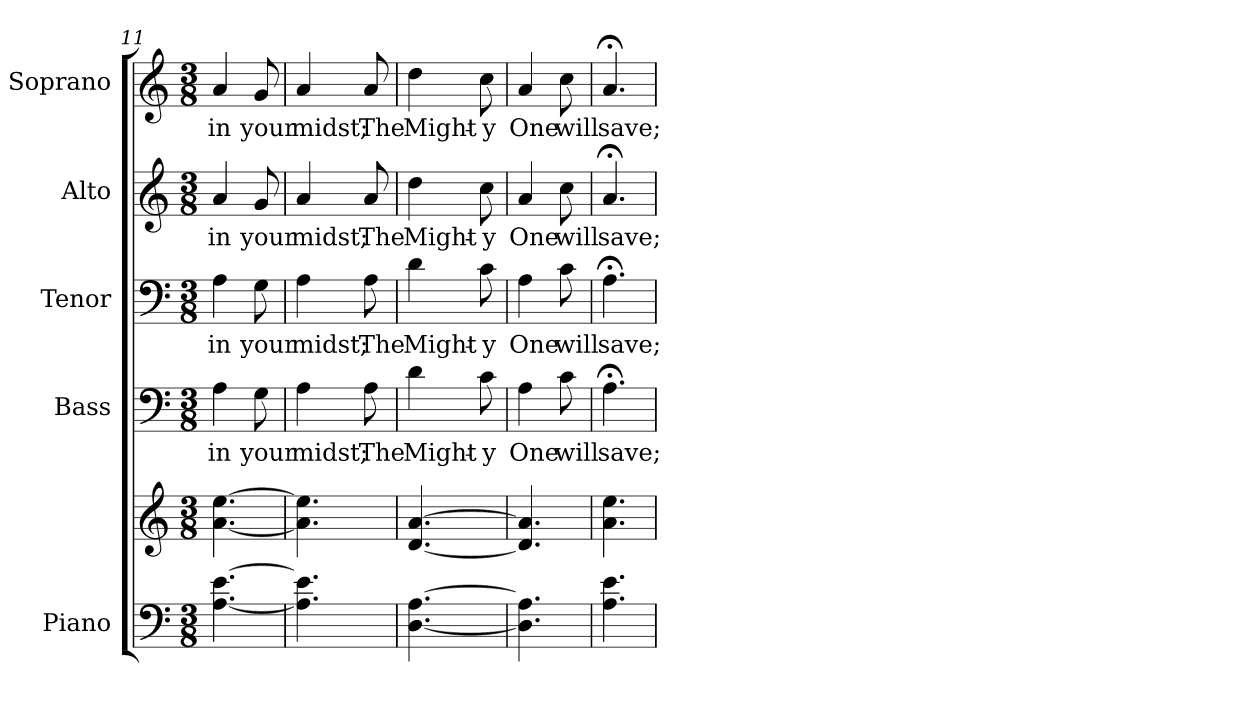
**kern	**kern	**kern	**text	**kern	**text	**kern	**text	**kern	**text
*part5	*part5	*part4	*part4	*part3	*part3	*part2	*part2	*part1	*part1
*staff6	*staff5	*staff4	*staff4	*staff3	*staff3	*staff2	*staff2	*staff1	*staff1
*I"Piano	*	*I"Bass	*	*I"Tenor	*	*I"Alto	*	*I"Soprano	*
*I'Pno.	*	*I'B.	*	*I'T.	*	*I'A.	*	*I'S.	*
!!LO:PB:g=z
*clefF4	*clefG2	*clefF4	*	*clefF4	*	*clefG2	*	*clefG2	*
*k[]	*k[]	*k[]	*	*k[]	*	*k[]	*	*k[]	*
*C:	*C:	*C:	*	*C:	*	*C:	*	*C:	*
*M3/8	*M3/8	*M3/8	*	*M3/8	*	*M3/8	*	*M3/8	*
=11	=11	=11	=11	=11	=11	=11	=11	=11	=11
!	!	!	!LO:LY:b:color=#000000	!	!	!	!	!	!
!	!	!	!	!	!LO:LY:b:color=#000000	!	!	!	!
!	!	!	!	!	!	!	!LO:LY:b:color=#000000	!	!
!	!	!	!	!	!	!	!	!	!LO:LY:b:color=#000000
[<4.Ai\ [>4.ei	[<4.ai\ [>4.eei	4Ai\	in	4Ai\	in	4ai/	in	4ai/	in
!	!	!	!LO:LY:b:color=#000000	!	!	!	!	!	!
!	!	!	!	!	!LO:LY:b:color=#000000	!	!	!	!
!	!	!	!	!	!	!	!LO:LY:b:color=#000000	!	!
!	!	!	!	!	!	!	!	!	!LO:LY:b:color=#000000
.	.	8Gi\	your	8Gi\	your	8gi/	your	8gi/	your
=12	=12	=12	=12	=12	=12	=12	=12	=12	=12
!	!	!	!LO:LY:b:color=#000000	!	!	!	!	!	!
!	!	!	!	!	!LO:LY:b:color=#000000	!	!	!	!
!	!	!	!	!	!	!	!LO:LY:b:color=#000000	!	!
!	!	!	!	!	!	!	!	!	!LO:LY:b:color=#000000
4.Ai\] 4.ei]	4.ai\] 4.eei]	4Ai\	midst;	4Ai\	midst;	4ai/	midst;	4ai/	midst;
!	!	!	!LO:LY:b:color=#000000	!	!	!	!	!	!
!	!	!	!	!	!LO:LY:b:color=#000000	!	!	!	!
!	!	!	!	!	!	!	!LO:LY:b:color=#000000	!	!
!	!	!	!	!	!	!	!	!	!LO:LY:b:color=#000000
.	.	8Ai\	The	8Ai\	The	8ai/	The	8ai/	The
=13	=13	=13	=13	=13	=13	=13	=13	=13	=13
!	!	!	!LO:LY:b:color=#000000	!	!	!	!	!	!
!	!	!	!	!	!LO:LY:b:color=#000000	!	!	!	!
!	!	!	!	!	!	!	!LO:LY:b:color=#000000	!	!
!	!	!	!	!	!	!	!	!	!LO:LY:b:color=#000000
[<4.Di\ [>4.Ai	[<4.di/ [>4.ai	4di\	Might-	4di\	Might-	4ddi\	Might-	4ddi\	Might-
!	!	!	!LO:LY:b:color=#000000	!	!	!	!	!	!
!	!	!	!	!	!LO:LY:b:color=#000000	!	!	!	!
!	!	!	!	!	!	!	!LO:LY:b:color=#000000	!	!
!	!	!	!	!	!	!	!	!	!LO:LY:b:color=#000000
.	.	8ci\	-y	8ci\	-y	8cci\	-y	8cci\	-y
=14	=14	=14	=14	=14	=14	=14	=14	=14	=14
!	!	!	!LO:LY:b:color=#000000	!	!	!	!	!	!
!	!	!	!	!	!LO:LY:b:color=#000000	!	!	!	!
!	!	!	!	!	!	!	!LO:LY:b:color=#000000	!	!
!	!	!	!	!	!	!	!	!	!LO:LY:b:color=#000000
4.Di\] 4.Ai]	4.di/] 4.ai]	4Ai\	One	4Ai\	One	4ai/	One	4ai/	One
!	!	!	!LO:LY:b:color=#000000	!	!	!	!	!	!
!	!	!	!	!	!LO:LY:b:color=#000000	!	!	!	!
!	!	!	!	!	!	!	!LO:LY:b:color=#000000	!	!
!	!	!	!	!	!	!	!	!	!LO:LY:b:color=#000000
.	.	8ci\	will	8ci\	will	8cci\	will	8cci\	will
=15	=15	=15	=15	=15	=15	=15	=15	=15	=15
!	!	!	!LO:LY:b:color=#000000	!	!	!	!	!	!
!	!	!	!	!	!LO:LY:b:color=#000000	!	!	!	!
!	!	!	!	!	!	!	!LO:LY:b:color=#000000	!	!
!	!	!	!	!	!	!	!	!	!LO:LY:b:color=#000000
4.Ai\ 4.ei	4.ai\ 4.eei	4.A;i\	save;	4.A;i\	save;	4.a;i/	save;	4.a;i/	save;
=	=	=	=	=	=	=	=	=	=
*-	*-	*-	*-	*-	*-	*-	*-	*-	*-
